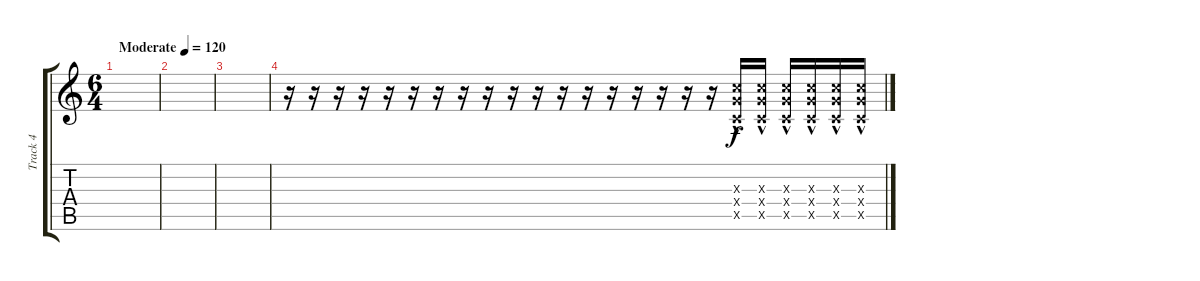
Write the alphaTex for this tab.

\track ("Track 4" "Track 4") {instrument overdrivenguitar}
\staff {score tabs}
\tuning (E4 B3 G3 D3 A2 E2) {hide}
\ts (6 4)
\tempo (120 "Moderate")
\clef g2
\ks c
|
|
|
r.16 r.16 r.16 r.16 r.16 r.16 r.16 r.16 r.16 r.16 r.16 r.16 r.16 r.16 r.16 r.16 r.16 r.16 (5.3{hac x} 5.4{hac x} 3.5{hac x}).16 (5.3{hac x} 5.4{hac x} 3.5{hac x}).16 (5.3{hac x} 5.4{hac x} 3.5{hac x}).16 (5.3{hac x} 5.4{hac x} 3.5{hac x}).16 (5.3{hac x} 5.4{hac x} 3.5{hac x}).16 (5.3{hac x} 5.4{hac x} 3.5{hac x}).16
